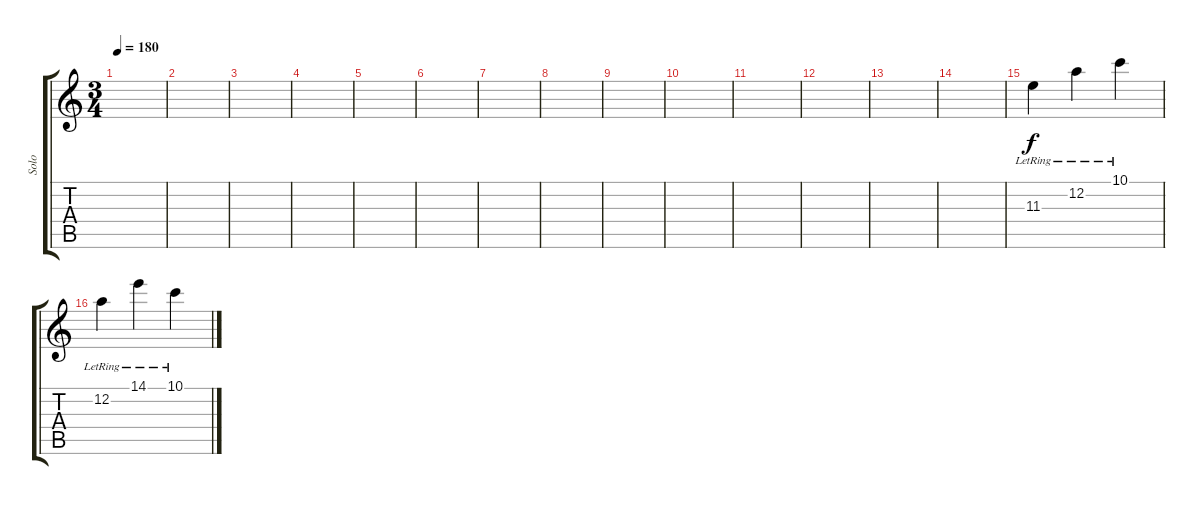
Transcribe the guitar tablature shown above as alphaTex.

\track ("Solo" "Solo") {instrument overdrivenguitar}
\staff {score tabs}
\tuning (D4 A3 F3 C3 G2 C2) {hide}
\ts (3 4)
\tempo 180
\clef g2
\ks c
|
|
|
|
|
|
|
|
|
|
|
|
|
|
11.3{lr}.4{volume 3} 12.2{lr}.4 10.1{lr}.4 |
12.2{lr}.4 14.1{lr}.4 10.1{lr}.4
